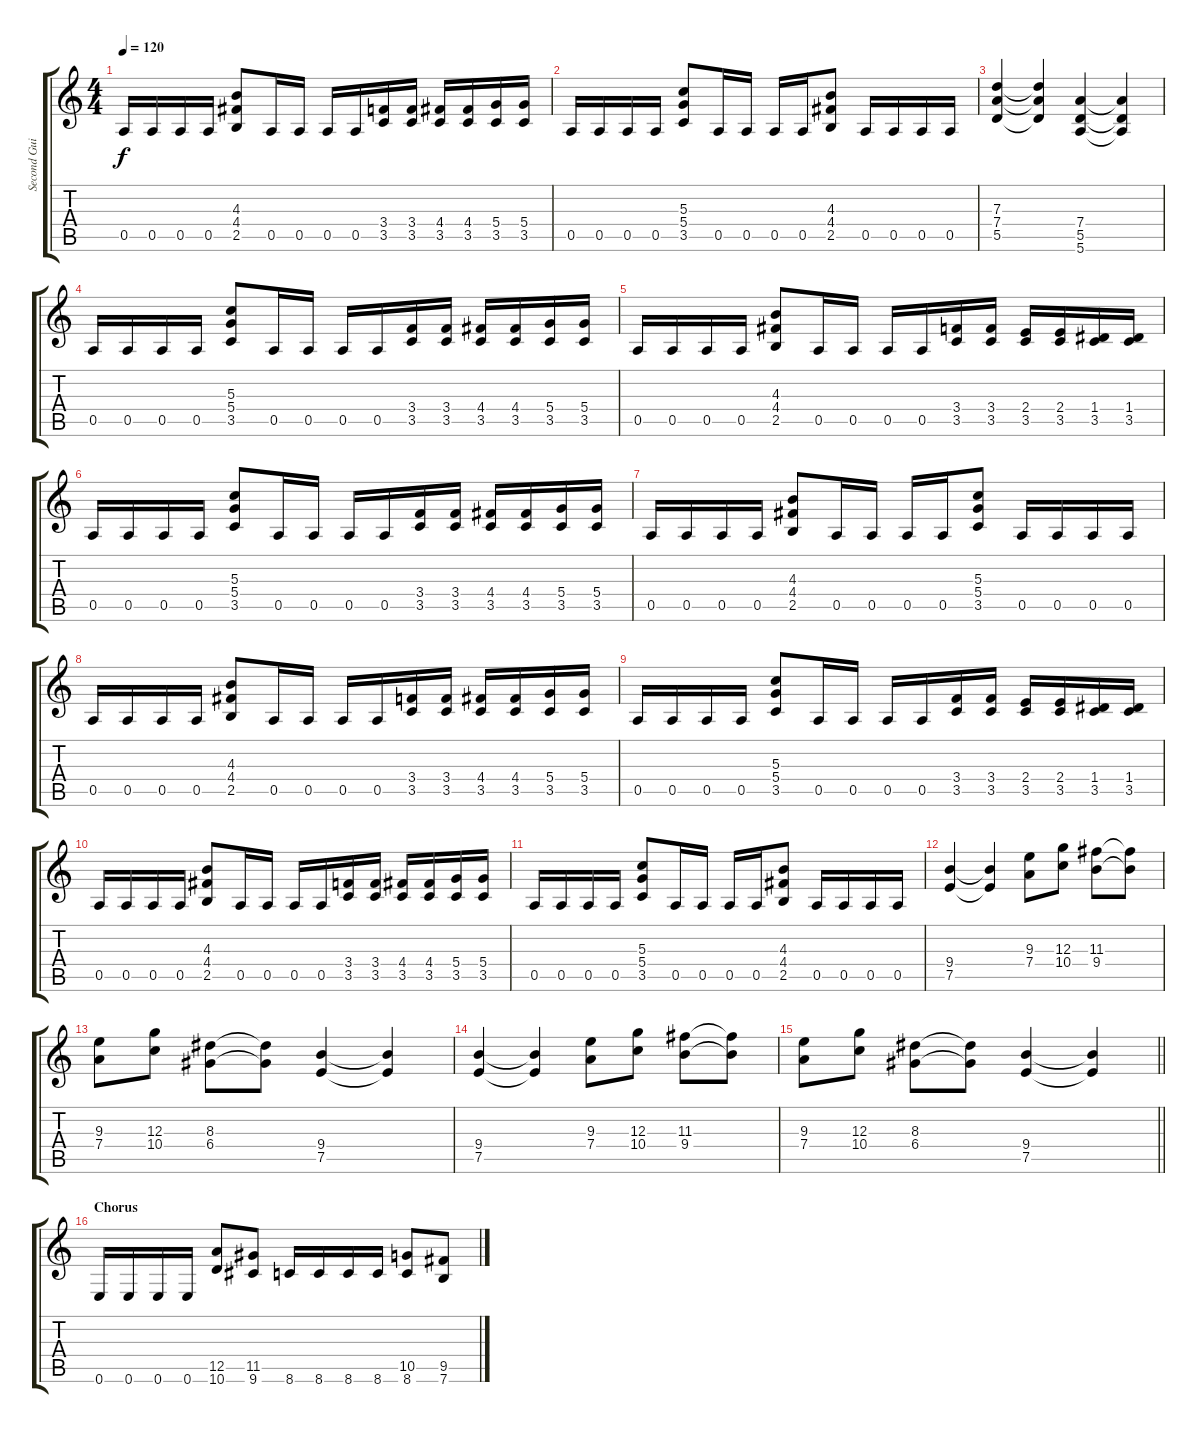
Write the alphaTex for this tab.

\track ("Second Guitar" "Second Gui") {instrument distortionguitar}
\staff {score tabs}
\tuning (E4 B3 G3 D3 A2 E2) {hide}
\ts (4 4)
\tempo 120
\clef g2
\ks c
0.5.16{dy f} 0.5.16 0.5.16 0.5.16 (4.3 4.4 2.5).8 0.5.16 0.5.16 0.5.16 0.5.16 (3.4 3.5).16 (3.4 3.5).16 (4.4 3.5).16 (4.4 3.5).16 (5.4 3.5).16 (5.4 3.5).16 |
0.5.16 0.5.16 0.5.16 0.5.16 (5.3 5.4 3.5).8 0.5.16 0.5.16 0.5.16 0.5.16 (4.3 4.4 2.5).8 0.5.16 0.5.16 0.5.16 0.5.16 |
(7.3 7.4 5.5).4 (7.3{t} 7.4{t} 5.5{t}).4 (7.4 5.5 5.6).4 (7.4{t} 5.5{t} 5.6{t}).4 |
0.5.16 0.5.16 0.5.16 0.5.16 (5.3 5.4 3.5).8 0.5.16 0.5.16 0.5.16 0.5.16 (3.4 3.5).16 (3.4 3.5).16 (4.4 3.5).16 (4.4 3.5).16 (5.4 3.5).16 (5.4 3.5).16 |
0.5.16 0.5.16 0.5.16 0.5.16 (4.3 4.4 2.5).8 0.5.16 0.5.16 0.5.16 0.5.16 (3.4 3.5).16 (3.4 3.5).16 (2.4 3.5).16 (2.4 3.5).16 (1.4 3.5).16 (1.4 3.5).16 |
0.5.16 0.5.16 0.5.16 0.5.16 (5.3 5.4 3.5).8 0.5.16 0.5.16 0.5.16 0.5.16 (3.4 3.5).16 (3.4 3.5).16 (4.4 3.5).16 (4.4 3.5).16 (5.4 3.5).16 (5.4 3.5).16 |
0.5.16 0.5.16 0.5.16 0.5.16 (4.3 4.4 2.5).8 0.5.16 0.5.16 0.5.16 0.5.16 (5.3 5.4 3.5).8 0.5.16 0.5.16 0.5.16 0.5.16 |
0.5.16 0.5.16 0.5.16 0.5.16 (4.3 4.4 2.5).8 0.5.16 0.5.16 0.5.16 0.5.16 (3.4 3.5).16 (3.4 3.5).16 (4.4 3.5).16 (4.4 3.5).16 (5.4 3.5).16 (5.4 3.5).16 |
0.5.16 0.5.16 0.5.16 0.5.16 (5.3 5.4 3.5).8 0.5.16 0.5.16 0.5.16 0.5.16 (3.4 3.5).16 (3.4 3.5).16 (2.4 3.5).16 (2.4 3.5).16 (1.4 3.5).16 (1.4 3.5).16 |
0.5.16 0.5.16 0.5.16 0.5.16 (4.3 4.4 2.5).8 0.5.16 0.5.16 0.5.16 0.5.16 (3.4 3.5).16 (3.4 3.5).16 (4.4 3.5).16 (4.4 3.5).16 (5.4 3.5).16 (5.4 3.5).16 |
0.5.16 0.5.16 0.5.16 0.5.16 (5.3 5.4 3.5).8 0.5.16 0.5.16 0.5.16 0.5.16 (4.3 4.4 2.5).8 0.5.16 0.5.16 0.5.16 0.5.16 |
(9.4 7.5).4 (9.4{t} 7.5{t}).4 (9.3 7.4).8 (12.3 10.4).8 (11.3 9.4).8 (11.3{t} 9.4{t}).8 |
(9.3 7.4).8 (12.3 10.4).8 (8.3 6.4).8 (8.3{t} 6.4{t}).8 (9.4 7.5).4 (9.4{t} 7.5{t}).4 |
(9.4 7.5).4 (9.4{t} 7.5{t}).4 (9.3 7.4).8 (12.3 10.4).8 (11.3 9.4).8 (11.3{t} 9.4{t}).8 |
\barLineRight lightlight
(9.3 7.4).8 (12.3 10.4).8 (8.3 6.4).8 (8.3{t} 6.4{t}).8 (9.4 7.5).4 (9.4{t} 7.5{t}).4 |
\section ("" "Chorus")
0.6.16 0.6.16 0.6.16 0.6.16 (12.5 10.6).8 (11.5 9.6).8 8.6.16 8.6.16 8.6.16 8.6.16 (10.5 8.6).8 (9.5 7.6).8
